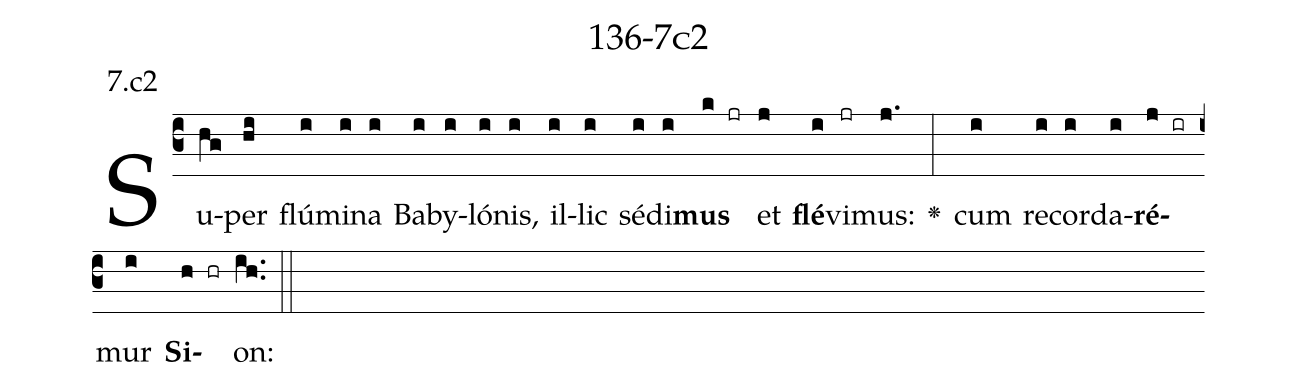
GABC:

name: 136-7c2;
annotation: 7.c2;
%%
(c3)Su(hg)per(hi) flú(i)mi(i)na(i) Ba(i)by(i)ló(i)nis,(i) il(i)lic(i) sé(i)di(i)<b>mus</b>(k jr) et(j) <b>flé</b>(i)vi(jr)mus:(j.) <v>\greheightstar</v>(:) cum(i) re(i)cor(i)da(i)<b>ré</b>(j ir)mur(i) <b>Si</b>(h hr)on:(ih..) (::)


%E(i) u(i) o(j) u(i) a(h) e.(ih..) (::)
